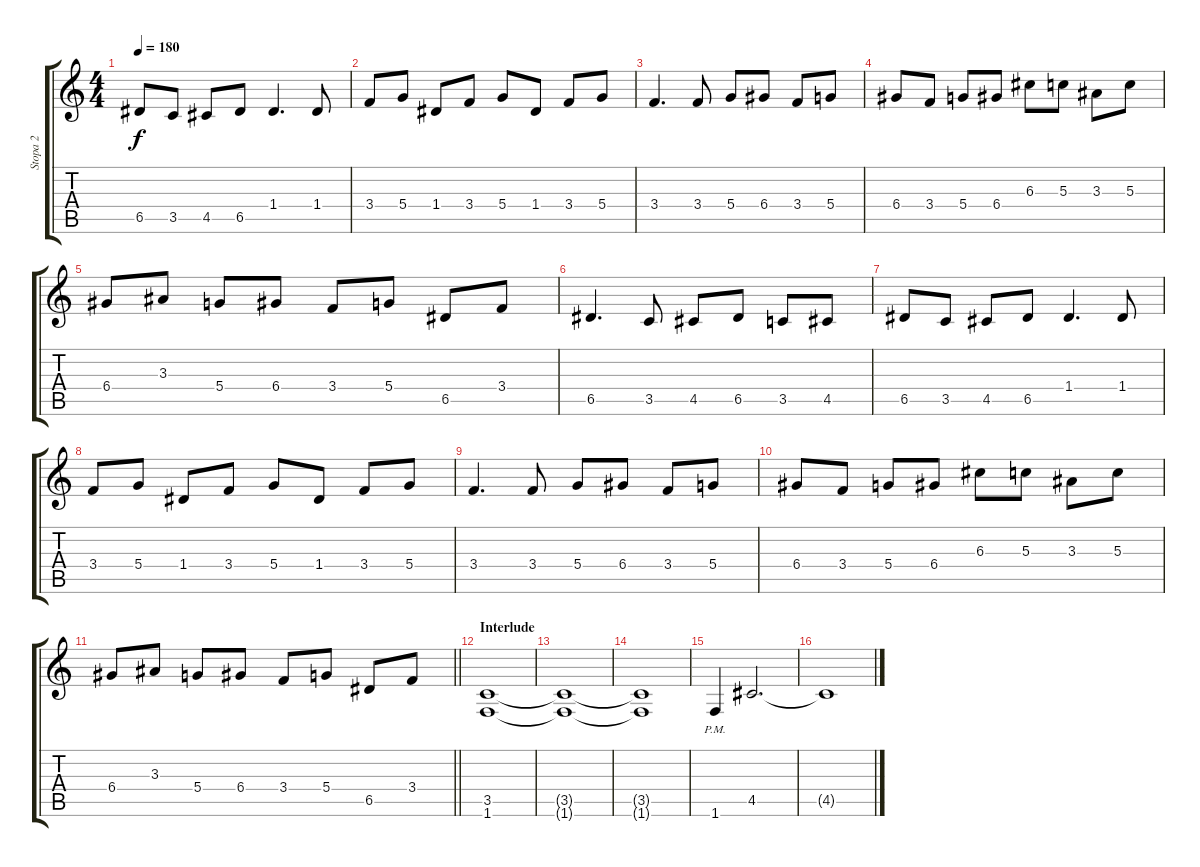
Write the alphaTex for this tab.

\track ("Stopa 2" "Stopa 2") {instrument overdrivenguitar}
\staff {score tabs}
\tuning (E4 B3 G3 D3 A2 E2) {hide}
\ts (4 4)
\tempo 180
\clef g2
\ks c
6.5.8{dy f} 3.5.8 4.5.8 6.5.8 1.4.4{d} 1.4.8 |
3.4.8 5.4.8 1.4.8 3.4.8 5.4.8 1.4.8 3.4.8 5.4.8 |
3.4.4{d} 3.4.8 5.4.8 6.4.8 3.4.8 5.4.8 |
6.4.8 3.4.8 5.4.8 6.4.8 6.3.8 5.3.8 3.3.8 5.3.8 |
6.4.8 3.3.8 5.4.8 6.4.8 3.4.8 5.4.8 6.5.8 3.4.8 |
6.5.4{d} 3.5.8 4.5.8 6.5.8 3.5.8 4.5.8 |
6.5.8 3.5.8 4.5.8 6.5.8 1.4.4{d} 1.4.8 |
3.4.8 5.4.8 1.4.8 3.4.8 5.4.8 1.4.8 3.4.8 5.4.8 |
3.4.4{d} 3.4.8 5.4.8 6.4.8 3.4.8 5.4.8 |
6.4.8 3.4.8 5.4.8 6.4.8 6.3.8 5.3.8 3.3.8 5.3.8 |
\barLineRight lightlight
6.4.8 3.3.8 5.4.8 6.4.8 3.4.8 5.4.8 6.5.8 3.4.8 |
\section ("" "Interlude")
(3.5 1.6).1 |
(3.5{t} 1.6{t}).1 |
(3.5{t} 1.6{t}).1 |
1.6{pm}.4 4.5.2{d} |
4.5{t}.1
